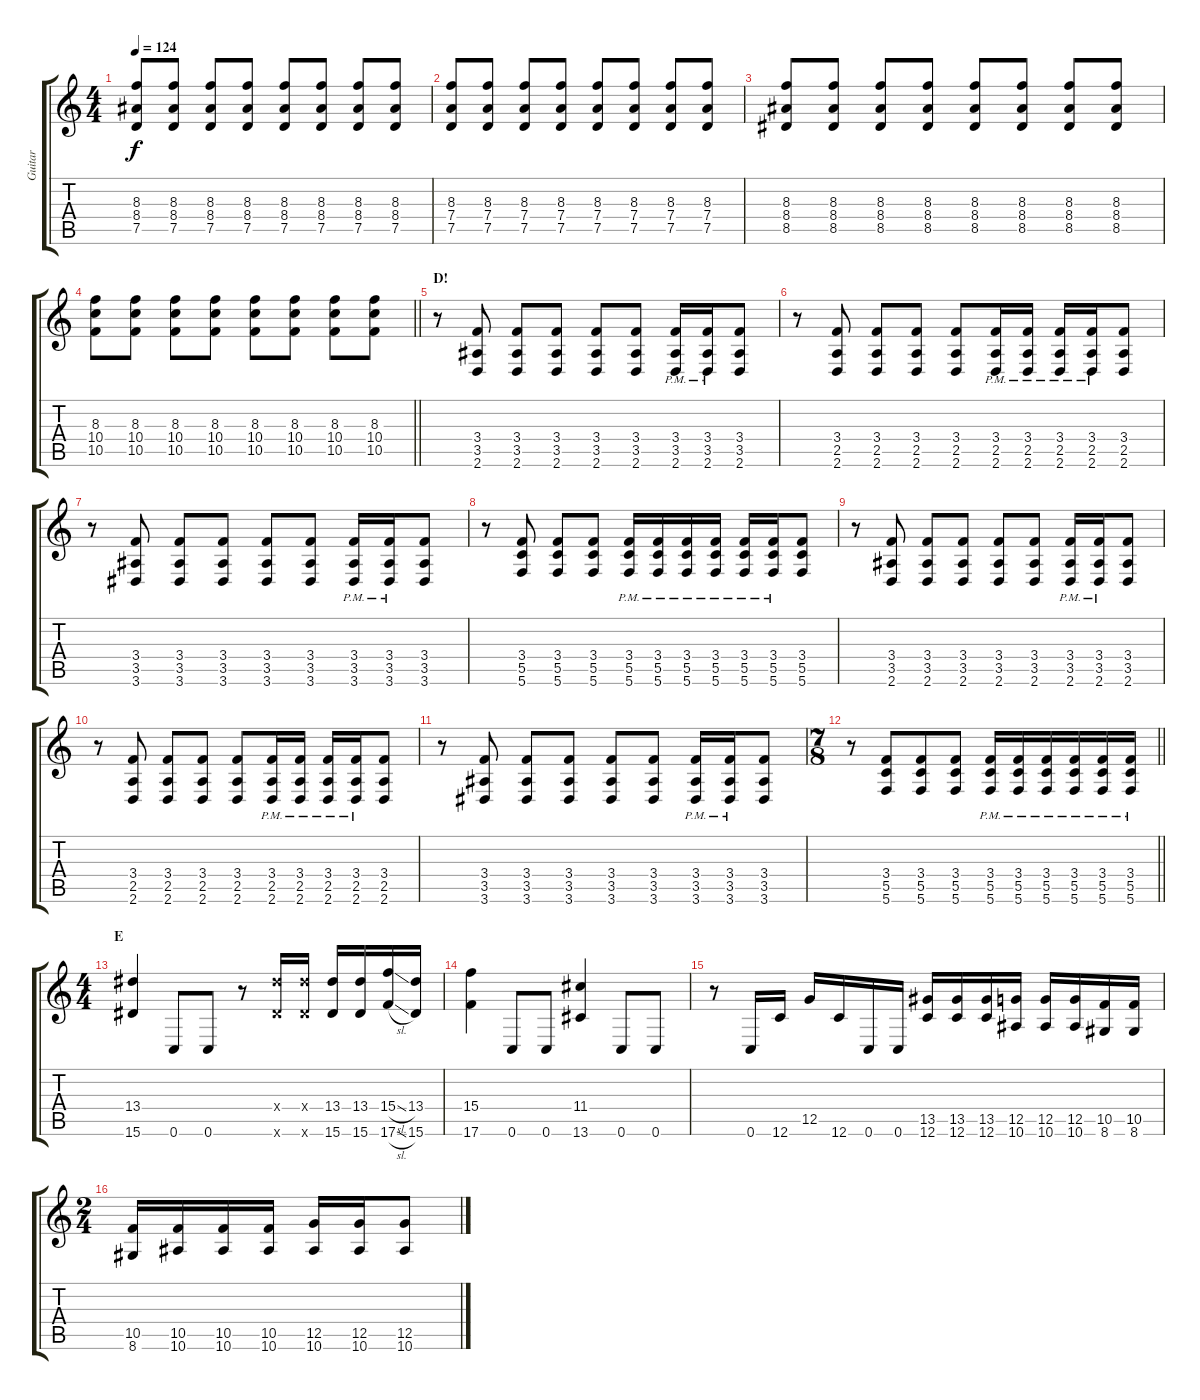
\track ("Guitar" "Guitar") {instrument overdrivenguitar}
\staff {score tabs}
\tuning (G4 E4 A3 D3 G2 C2) {hide}
\ts (4 4)
\tempo 124
\clef g2
\ks c
(8.3 8.4 7.5).8{dy f} (8.3 8.4 7.5).8 (8.3 8.4 7.5).8 (8.3 8.4 7.5).8 (8.3 8.4 7.5).8 (8.3 8.4 7.5).8 (8.3 8.4 7.5).8 (8.3 8.4 7.5).8 |
(8.3 7.4 7.5).8 (8.3 7.4 7.5).8 (8.3 7.4 7.5).8 (8.3 7.4 7.5).8 (8.3 7.4 7.5).8 (8.3 7.4 7.5).8 (8.3 7.4 7.5).8 (8.3 7.4 7.5).8 |
(8.3 8.4 8.5).8 (8.3 8.4 8.5).8 (8.3 8.4 8.5).8 (8.3 8.4 8.5).8 (8.3 8.4 8.5).8 (8.3 8.4 8.5).8 (8.3 8.4 8.5).8 (8.3 8.4 8.5).8 |
\barLineRight lightlight
(8.3 10.4 10.5).8 (8.3 10.4 10.5).8 (8.3 10.4 10.5).8 (8.3 10.4 10.5).8 (8.3 10.4 10.5).8 (8.3 10.4 10.5).8 (8.3 10.4 10.5).8 (8.3 10.4 10.5).8 |
\section ("" "D!")
r.8 (3.4 3.5 2.6).8 (3.4 3.5 2.6).8 (3.4 3.5 2.6).8 (3.4 3.5 2.6).8 (3.4 3.5 2.6).8 (3.4{pm} 3.5{pm} 2.6{pm}).16 (3.4{pm} 3.5{pm} 2.6{pm}).16 (3.4 3.5 2.6).8 |
r.8 (3.4 2.5 2.6).8 (3.4 2.5 2.6).8 (3.4 2.5 2.6).8 (3.4 2.5 2.6).8 (3.4{pm} 2.5{pm} 2.6{pm}).16 (3.4{pm} 2.5{pm} 2.6{pm}).16 (3.4{pm} 2.5{pm} 2.6{pm}).16 (3.4{pm} 2.5{pm} 2.6{pm}).16 (3.4 2.5 2.6).8 |
r.8 (3.4 3.5 3.6).8 (3.4 3.5 3.6).8 (3.4 3.5 3.6).8 (3.4 3.5 3.6).8 (3.4 3.5 3.6).8 (3.4{pm} 3.5{pm} 3.6{pm}).16 (3.4{pm} 3.5{pm} 3.6{pm}).16 (3.4 3.5 3.6).8 |
r.8 (3.4 5.5 5.6).8 (3.4 5.5 5.6).8 (3.4 5.5 5.6).8 (3.4{pm} 5.5{pm} 5.6{pm}).16 (3.4{pm} 5.5{pm} 5.6{pm}).16 (3.4{pm} 5.5{pm} 5.6{pm}).16 (3.4{pm} 5.5{pm} 5.6{pm}).16 (3.4{pm} 5.5{pm} 5.6{pm}).16 (3.4{pm} 5.5{pm} 5.6{pm}).16 (3.4 5.5 5.6).8 |
r.8 (3.4 3.5 2.6).8 (3.4 3.5 2.6).8 (3.4 3.5 2.6).8 (3.4 3.5 2.6).8 (3.4 3.5 2.6).8 (3.4{pm} 3.5{pm} 2.6{pm}).16 (3.4{pm} 3.5{pm} 2.6{pm}).16 (3.4 3.5 2.6).8 |
r.8 (3.4 2.5 2.6).8 (3.4 2.5 2.6).8 (3.4 2.5 2.6).8 (3.4 2.5 2.6).8 (3.4{pm} 2.5{pm} 2.6{pm}).16 (3.4{pm} 2.5{pm} 2.6{pm}).16 (3.4{pm} 2.5{pm} 2.6{pm}).16 (3.4{pm} 2.5{pm} 2.6{pm}).16 (3.4 2.5 2.6).8 |
r.8 (3.4 3.5 3.6).8 (3.4 3.5 3.6).8 (3.4 3.5 3.6).8 (3.4 3.5 3.6).8 (3.4 3.5 3.6).8 (3.4{pm} 3.5{pm} 3.6{pm}).16 (3.4{pm} 3.5{pm} 3.6{pm}).16 (3.4 3.5 3.6).8 |
\ts (7 8)
\barLineRight lightlight
r.8 (3.4 5.5 5.6).8 (3.4 5.5 5.6).8 (3.4 5.5 5.6).8 (3.4{pm} 5.5{pm} 5.6{pm}).16 (3.4{pm} 5.5{pm} 5.6{pm}).16 (3.4{pm} 5.5{pm} 5.6{pm}).16 (3.4{pm} 5.5{pm} 5.6{pm}).16 (3.4{pm} 5.5{pm} 5.6{pm}).16 (3.4{pm} 5.5{pm} 5.6{pm}).16 |
\ts (4 4)
\section ("" "E")
(13.4 15.6).4 0.6.8 0.6.8 r.8 (13.4{x} 15.6{x}).16 (13.4{x} 15.6{x}).16 (13.4 15.6).16 (13.4 15.6).16 (15.4{sl} 17.6{sl}).16 (13.4 15.6).16 |
(15.4 17.6).4 0.6.8 0.6.8 (11.4 13.6).4 0.6.8 0.6.8 |
r.8 0.6.16 12.6.16 12.5.16 12.6.16 0.6.16 0.6.16 (13.5 12.6).16 (13.5 12.6).16 (13.5 12.6).16 (12.5 10.6).16 (12.5 10.6).16 (12.5 10.6).16 (10.5 8.6).16 (10.5 8.6).16 |
\ts (2 4)
(10.5 8.6).16 (10.5 10.6).16 (10.5 10.6).16 (10.5 10.6).16 (12.5 10.6).16 (12.5 10.6).16 (12.5 10.6).8
